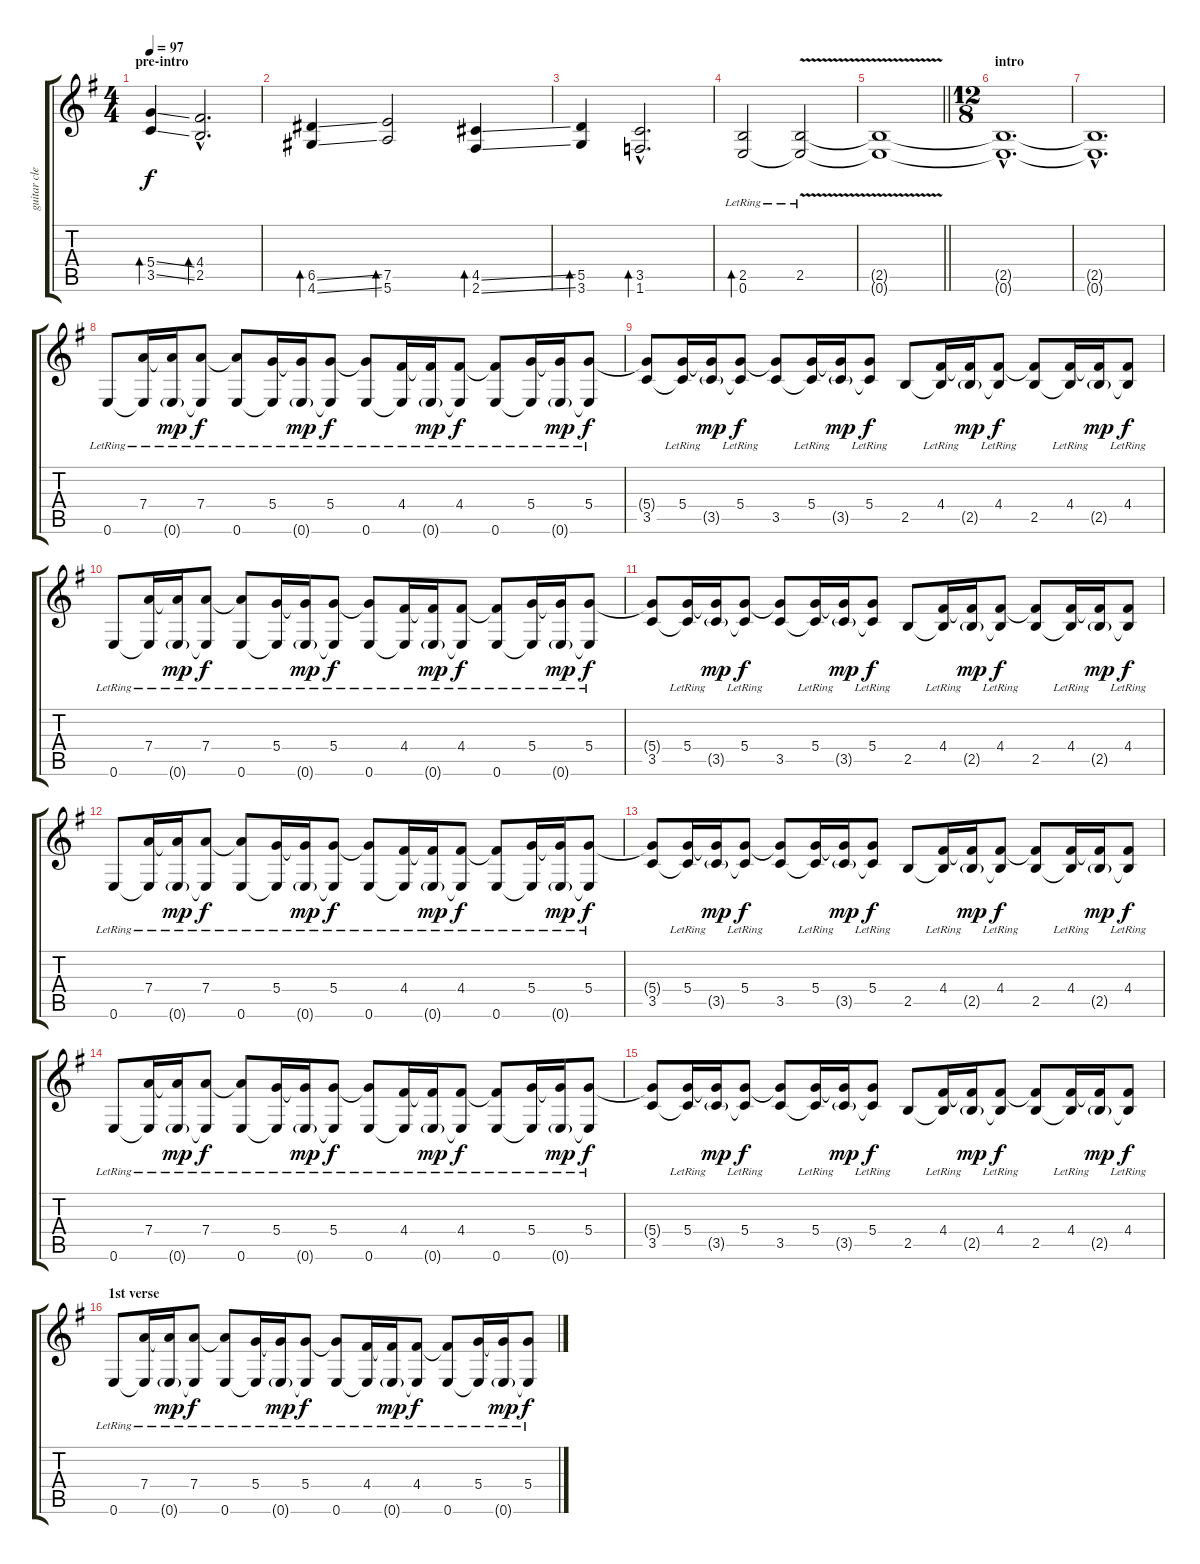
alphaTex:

\track ("guitar clean" "guitar cle") {instrument acousticguitarsteel}
\staff {score tabs}
\tuning (E4 B3 G3 D3 A2 E2) {hide}
\ts (4 4)
\section ("" "pre-intro")
\tempo 97
\clef g2
\ks g
(5.4{ss} 3.5{ss}).4{bd 240 dy f instrument acousticguitarsteel} (4.4{hac} 2.5{hac}).2{d bd 240} |
(6.5{ss} 4.6{ss}).4{bd 240} (7.5 5.6).2{bd 240} (4.5{ss} 2.6{ss}).4{bd 240} |
(5.5 3.6).4{bd 240} (3.5{hac} 1.6{hac}).2{d bd 240} |
(2.5 0.6{lr}).2{bd 240} (2.5{v lr} 0.6{t}).2 |
\barLineRight lightlight
(2.5{t} 0.6{t}).1 |
\ts (12 8)
\section ("" "intro")
(2.5{hac t} 0.6{hac t}).1{d} |
(2.5{hac t} 0.6{hac t}).1{d} |
0.6{lr}.8 (7.4{lr} 0.6{t}).16 (7.4{t} 0.6{g lr}).16{dy mp} (7.4{lr} 0.6{t}).8{dy f} (7.4{t} 0.6{lr}).8 (5.4{lr} 0.6{t}).16 (5.4{t} 0.6{g lr}).16{dy mp} (5.4{lr} 0.6{t}).8{dy f} (5.4{t} 0.6{lr}).8 (4.4{lr} 0.6{t}).16 (4.4{t} 0.6{g lr}).16{dy mp} (4.4{lr} 0.6{t}).8{dy f} (4.4{t} 0.6{lr}).8 (5.4{lr} 0.6{t}).16 (5.4{t} 0.6{g lr}).16{dy mp} (5.4{lr} 0.6{t}).8{dy f} |
(5.4{t} 3.5).8 (5.4{lr} 3.5{t}).16 (5.4{t} 3.5{g}).16{dy mp} (5.4{lr} 3.5{t}).8{dy f} (5.4{t} 3.5).8 (5.4{lr} 3.5{t}).16 (5.4{t} 3.5{g}).16{dy mp} (5.4{lr} 3.5{t}).8{dy f} 2.5.8 (4.4{lr} 2.5{t}).16 (4.4{t} 2.5{g}).16{dy mp} (4.4{lr} 2.5{t}).8{dy f} (4.4{t} 2.5).8 (4.4{lr} 2.5{t}).16 (4.4{t} 2.5{g}).16{dy mp} (4.4{lr} 2.5{t}).8{dy f} |
0.6{lr}.8 (7.4{lr} 0.6{t}).16 (7.4{t} 0.6{g lr}).16{dy mp} (7.4{lr} 0.6{t}).8{dy f} (7.4{t} 0.6{lr}).8 (5.4{lr} 0.6{t}).16 (5.4{t} 0.6{g lr}).16{dy mp} (5.4{lr} 0.6{t}).8{dy f} (5.4{t} 0.6{lr}).8 (4.4{lr} 0.6{t}).16 (4.4{t} 0.6{g lr}).16{dy mp} (4.4{lr} 0.6{t}).8{dy f} (4.4{t} 0.6{lr}).8 (5.4{lr} 0.6{t}).16 (5.4{t} 0.6{g lr}).16{dy mp} (5.4{lr} 0.6{t}).8{dy f} |
(5.4{t} 3.5).8 (5.4{lr} 3.5{t}).16 (5.4{t} 3.5{g}).16{dy mp} (5.4{lr} 3.5{t}).8{dy f} (5.4{t} 3.5).8 (5.4{lr} 3.5{t}).16 (5.4{t} 3.5{g}).16{dy mp} (5.4{lr} 3.5{t}).8{dy f} 2.5.8 (4.4{lr} 2.5{t}).16 (4.4{t} 2.5{g}).16{dy mp} (4.4{lr} 2.5{t}).8{dy f} (4.4{t} 2.5).8 (4.4{lr} 2.5{t}).16 (4.4{t} 2.5{g}).16{dy mp} (4.4{lr} 2.5{t}).8{dy f} |
0.6{lr}.8 (7.4{lr} 0.6{t}).16 (7.4{t} 0.6{g lr}).16{dy mp} (7.4{lr} 0.6{t}).8{dy f} (7.4{t} 0.6{lr}).8 (5.4{lr} 0.6{t}).16 (5.4{t} 0.6{g lr}).16{dy mp} (5.4{lr} 0.6{t}).8{dy f} (5.4{t} 0.6{lr}).8 (4.4{lr} 0.6{t}).16 (4.4{t} 0.6{g lr}).16{dy mp} (4.4{lr} 0.6{t}).8{dy f} (4.4{t} 0.6{lr}).8 (5.4{lr} 0.6{t}).16 (5.4{t} 0.6{g lr}).16{dy mp} (5.4{lr} 0.6{t}).8{dy f} |
(5.4{t} 3.5).8 (5.4{lr} 3.5{t}).16 (5.4{t} 3.5{g}).16{dy mp} (5.4{lr} 3.5{t}).8{dy f} (5.4{t} 3.5).8 (5.4{lr} 3.5{t}).16 (5.4{t} 3.5{g}).16{dy mp} (5.4{lr} 3.5{t}).8{dy f} 2.5.8 (4.4{lr} 2.5{t}).16 (4.4{t} 2.5{g}).16{dy mp} (4.4{lr} 2.5{t}).8{dy f} (4.4{t} 2.5).8 (4.4{lr} 2.5{t}).16 (4.4{t} 2.5{g}).16{dy mp} (4.4{lr} 2.5{t}).8{dy f} |
0.6{lr}.8 (7.4{lr} 0.6{t}).16 (7.4{t} 0.6{g lr}).16{dy mp} (7.4{lr} 0.6{t}).8{dy f} (7.4{t} 0.6{lr}).8 (5.4{lr} 0.6{t}).16 (5.4{t} 0.6{g lr}).16{dy mp} (5.4{lr} 0.6{t}).8{dy f} (5.4{t} 0.6{lr}).8 (4.4{lr} 0.6{t}).16 (4.4{t} 0.6{g lr}).16{dy mp} (4.4{lr} 0.6{t}).8{dy f} (4.4{t} 0.6{lr}).8 (5.4{lr} 0.6{t}).16 (5.4{t} 0.6{g lr}).16{dy mp} (5.4{lr} 0.6{t}).8{dy f} |
(5.4{t} 3.5).8 (5.4{lr} 3.5{t}).16 (5.4{t} 3.5{g}).16{dy mp} (5.4{lr} 3.5{t}).8{dy f} (5.4{t} 3.5).8 (5.4{lr} 3.5{t}).16 (5.4{t} 3.5{g}).16{dy mp} (5.4{lr} 3.5{t}).8{dy f} 2.5.8 (4.4{lr} 2.5{t}).16 (4.4{t} 2.5{g}).16{dy mp} (4.4{lr} 2.5{t}).8{dy f} (4.4{t} 2.5).8 (4.4{lr} 2.5{t}).16 (4.4{t} 2.5{g}).16{dy mp} (4.4{lr} 2.5{t}).8{dy f} |
\section ("" "1st verse")
0.6{lr}.8 (7.4{lr} 0.6{t}).16 (7.4{t} 0.6{g lr}).16{dy mp} (7.4{lr} 0.6{t}).8{dy f} (7.4{t} 0.6{lr}).8 (5.4{lr} 0.6{t}).16 (5.4{t} 0.6{g lr}).16{dy mp} (5.4{lr} 0.6{t}).8{dy f} (5.4{t} 0.6{lr}).8 (4.4{lr} 0.6{t}).16 (4.4{t} 0.6{g lr}).16{dy mp} (4.4{lr} 0.6{t}).8{dy f} (4.4{t} 0.6{lr}).8 (5.4{lr} 0.6{t}).16 (5.4{t} 0.6{g lr}).16{dy mp} (5.4{lr} 0.6{t}).8{dy f}
